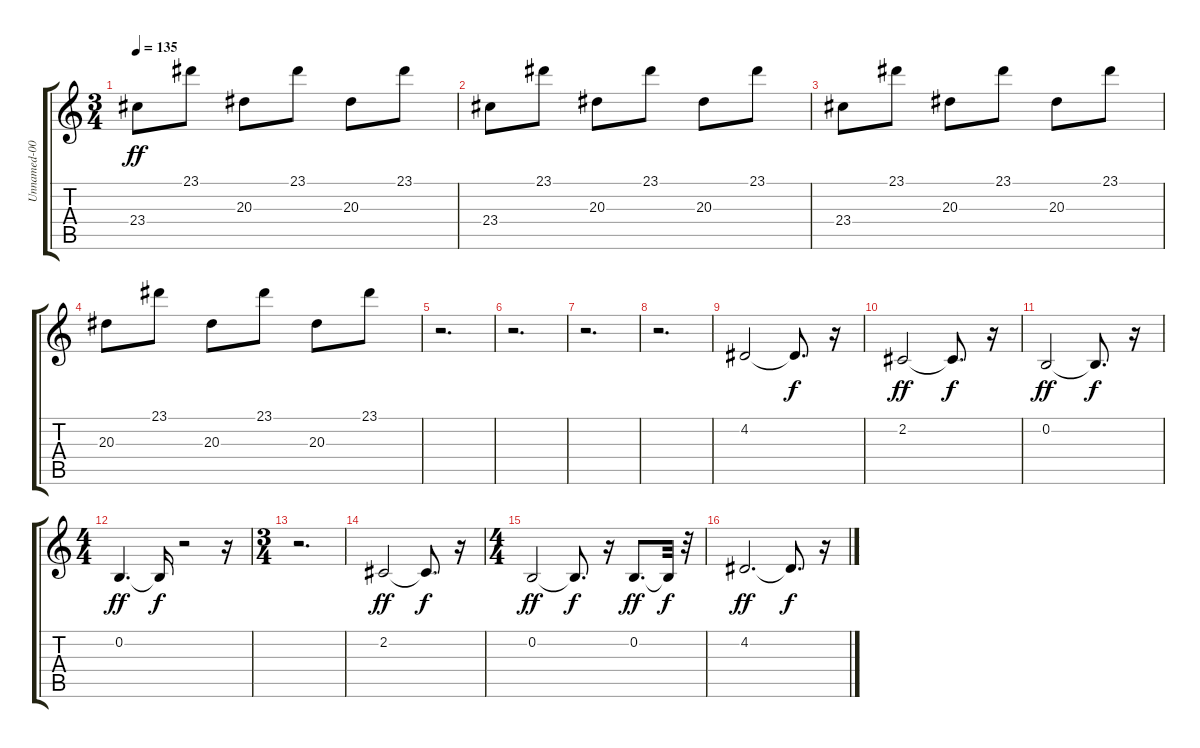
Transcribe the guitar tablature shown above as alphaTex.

\track ("Unnamed-003" "Unnamed-00") {instrument electricpiano2}
\staff {score tabs}
\tuning (E4 B3 G3 D3 A2 E2) {hide}
\ts (3 4)
\tempo 135
\clef g2
\ks c
23.4.8{dy ff} 23.1.8 20.3.8 23.1.8 20.3.8 23.1.8 |
23.4.8 23.1.8 20.3.8 23.1.8 20.3.8 23.1.8 |
23.4.8 23.1.8 20.3.8 23.1.8 20.3.8 23.1.8 |
20.3.8 23.1.8 20.3.8 23.1.8 20.3.8 23.1.8 |
r.2{d} |
r.2{d} |
r.2{d} |
r.2{d} |
4.2.2 4.2{t}.8{d dy f} r.16 |
2.2.2{dy ff} 2.2{t}.8{d dy f} r.16 |
0.2.2{dy ff} 0.2{t}.8{d dy f} r.16 |
\ts (4 4)
0.2.4{d dy ff} 0.2{t}.16{dy f} r.2 r.16 |
\ts (3 4)
r.2{d} |
2.2.2{dy ff} 2.2{t}.8{d dy f} r.16 |
\ts (4 4)
0.2.2{dy ff} 0.2{t}.8{d dy f} r.16 0.2.8{d dy ff} 0.2{t}.32{dy f} r.32 |
4.2.2{d dy ff} 4.2{t}.8{d dy f} r.16
